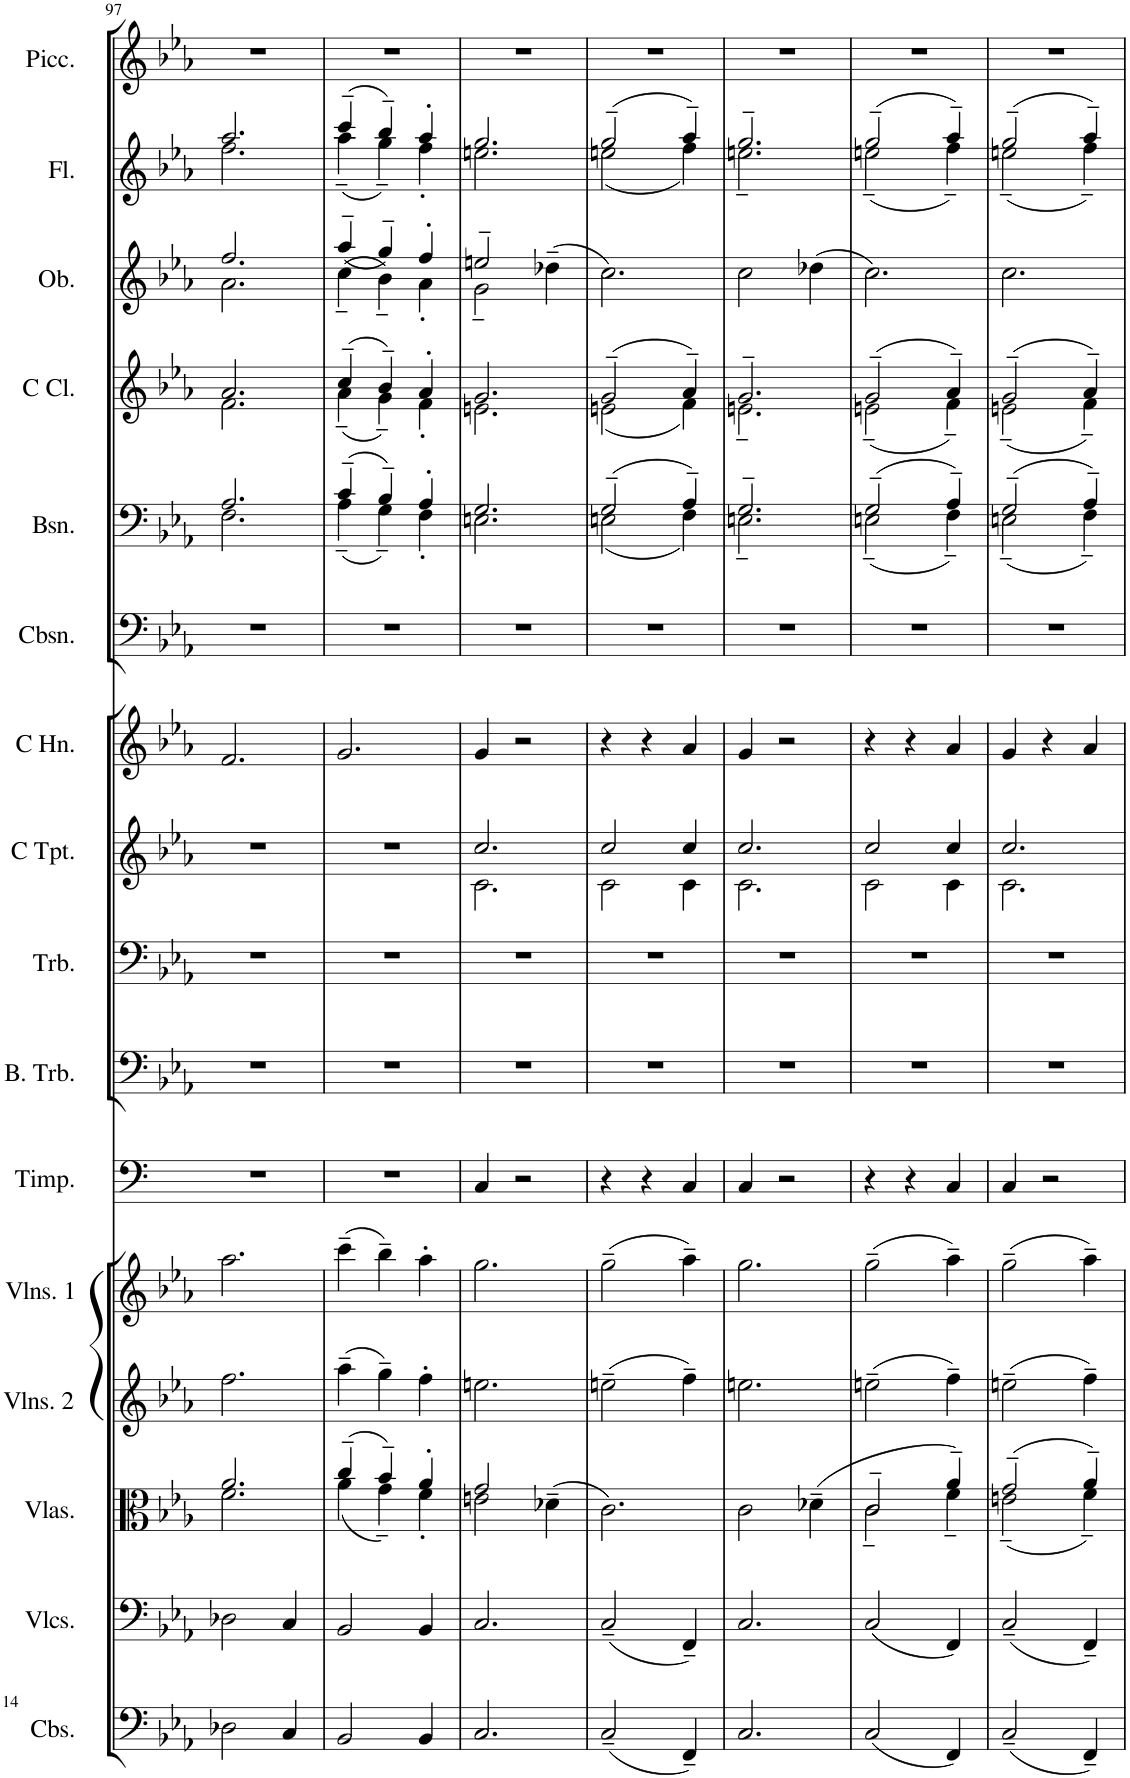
**kern	**kern	**kern	**kern	**kern	**kern	**kern	**kern	**kern	**kern	**kern	**kern	**kern	**kern	**kern	**kern
*part16	*part15	*part14	*part13	*part12	*part11	*part10	*part9	*part8	*part7	*part6	*part5	*part4	*part3	*part2	*part1
*staff16	*staff15	*staff14	*staff13	*staff12	*staff11	*staff10	*staff9	*staff8	*staff7	*staff6	*staff5	*staff4	*staff3	*staff2	*staff1
*I"Contrabasses	*I"Violoncellos	*I"Violas	*I"Violins 2	*I"Violins 1	*I"Timpani	*I"Bass Trombone	*I"Trombone	*I"C Trumpet	*I"C Horns	*I"Contrabassoon	*I"Bassoon	*I"C Clarinet	*I"Oboe	*I"Flute	*I"Piccolo
*I'Cbs.	*I'Vlcs.	*I'Vlas.	*I'Vlns. 2	*I'Vlns. 1	*I'Timp.	*I'B. Trb.	*I'Trb.	*I'C Tpt.	*I'C Hn.	*I'Cbsn.	*I'Bsn.	*I'C Cl.	*I'Ob.	*I'Fl.	*I'Picc.
!!LO:PB:g=z
*clefF4	*clefF4	*clefC3	*clefG2	*clefG2	*clefF4	*clefF4	*clefF4	*clefG2	*clefG2	*clefF4	*clefF4	*clefG2	*clefG2	*clefG2	*clefG2
*Trd7c12	*	*	*	*	*	*	*	*Trd1c2	*Trd4c7	*Trd7c12	*	*Trd1c2	*	*	*Trd-7c-12
*k[b-e-a-]	*k[b-e-a-]	*k[b-e-a-]	*k[b-e-a-]	*k[b-e-a-]	*k[]	*k[b-e-a-]	*k[b-e-a-]	*k[b-e-a-]	*k[b-e-a-]	*k[b-e-a-]	*k[b-e-a-]	*k[b-e-a-]	*k[b-e-a-]	*k[b-e-a-]	*k[b-e-a-]
*M3/4	*M3/4	*M3/4	*M3/4	*M3/4	*M3/4	*M3/4	*M3/4	*M3/4	*M3/4	*M3/4	*M3/4	*M3/4	*M3/4	*M3/4	*M3/4
=97	=97	=97	=97	=97	=97	=97	=97	=97	=97	=97	=97	=97	=97	=97	=97
*	*	*^	*	*	*	*	*	*	*	*	*^	*^	*^	*^	*
2D-X\	2D-X\	2.a-/	2.f\	2.ff\	2.aa-\	2.r	2.r	2.r	2.r	2.f/	2.r	2.A-/	2.F\	2.a-/	2.f\	2.a-\	2.ff/	2.aa-/	2.ff\	2.r
4C/	4C/	.	.	.	.	.	.	.	.	.	.	.	.	.	.	.	.	.	.	.
=98	=98	=98	=98	=98	=98	=98	=98	=98	=98	=98	=98	=98	=98	=98	=98	=98	=98	=98	=98	=98
2BB-/	2BB-/	(4cc~/	(4a-\	(4aa-~\	(4ccc~\	2.r	2.r	2.r	2.r	2.g/	2.r	(4c~/	(4A-~\	(4cc~/	(4a-~\	(4cc~\	(4aa-~/	(4ccc~/	(4aa-~\	2.r
.	.	4b-~/)	4g~\)	4gg~\)	4bb-~\)	.	.	.	.	.	.	4B-~/)	4G~\)	4b-~/)	4g~\)	4b-~\)	4gg~/)	4bb-~/)	4gg~\)	.
4BB-/	4BB-/	4a-'/	4f'\	4ff'\	4aa-'\	.	.	.	.	.	.	4A-'/	4F'\	4a-'/	4f'\	4a-'\	4ff'/	4aa-'/	4ff'\	.
=99	=99	=99	=99	=99	=99	=99	=99	=99	=99	=99	=99	=99	=99	=99	=99	=99	=99	=99	=99	=99
*	*	*	*	*	*	*	*	*	*^	*	*	*	*	*	*	*	*	*	*	*
2.C/	2.C/	2g/	2en\	2.een\	2.gg\	4C/	2.r	2.r	2.cc/	2.c\	4g/	2.r	2.G/	2.En\	2.g/	2.en\	2een~/	2g~\	2.gg/	2.een\	2.r
.	.	.	.	.	.	2r	.	.	.	.	2r	.	.	.	.	.	.	.	.	.	.
.	.	(4d-X~\	4ryy	.	.	.	.	.	.	.	.	.	.	.	.	.	(4dd-X~\	4ryy	.	.	.
*	*	*v	*v	*	*	*	*	*	*	*	*	*	*	*	*	*	*v	*v	*	*	*
=100	=100	=100	=100	=100	=100	=100	=100	=100	=100	=100	=100	=100	=100	=100	=100	=100	=100	=100	=100
(2C~/	(2C~/	2.c\)	(2een~\	(2gg~\	4r	2.r	2.r	2cc/	2c\	4r	2.r	(2G~/	(2En\	(2g~/	(2en\	2.cc\)	(2gg~/	(2een\	2.r
.	.	.	.	.	4r	.	.	.	.	4r	.	.	.	.	.	.	.	.	.
4FF~/)	4FF~/)	.	4ff~\)	4aa-~\)	4C/	.	.	4cc/	4c\	4a-/	.	4A-~/)	4F\)	4a-~/)	4f\)	.	4aa-~/)	4ff\)	.
=101	=101	=101	=101	=101	=101	=101	=101	=101	=101	=101	=101	=101	=101	=101	=101	=101	=101	=101	=101
2.C/	2.C/	2c\	2.een\	2.gg\	4C/	2.r	2.r	2.cc/	2.c\	4g/	2.r	2.G~/	2.En~\	2.g~/	2.en~\	2cc\	2.gg~/	2.een~\	2.r
.	.	.	.	.	2r	.	.	.	.	2r	.	.	.	.	.	.	.	.	.
.	.	(4d-X~\	.	.	.	.	.	.	.	.	.	.	.	.	.	(4dd-X\	.	.	.
=102	=102	=102	=102	=102	=102	=102	=102	=102	=102	=102	=102	=102	=102	=102	=102	=102	=102	=102	=102
*	*	*^	*	*	*	*	*	*	*	*	*	*	*	*	*	*	*	*	*
(2C/	(2C/	2c~/	2c~\	(2een~\	(2gg~\	4r	2.r	2.r	2cc/	2c\	4r	2.r	(2G~/	(2En~\	(2g~/	(2en~\	2.cc\)	(2gg~/	(2een~\	2.r
.	.	.	.	.	.	4r	.	.	.	.	4r	.	.	.	.	.	.	.	.	.
4FF/)	4FF/)	4a-~/)	4f~\	4ff~\)	4aa-~\)	4C/	.	.	4cc/	4c\	4a-/	.	4A-~/)	4F~\)	4a-~/)	4f~\)	.	4aa-~/)	4ff~\)	.
=103	=103	=103	=103	=103	=103	=103	=103	=103	=103	=103	=103	=103	=103	=103	=103	=103	=103	=103	=103	=103
(2C~/	(2C~/	(2g~/	(2en~\	(2een~\	(2gg~\	4C/	2.r	2.r	2.cc/	2.c\	4g/	2.r	(2G~/	(2En~\	(2g~/	(2en~\	2.cc\	(2gg~/	(2een~\	2.r
.	.	.	.	.	.	2r	.	.	.	.	4r	.	.	.	.	.	.	.	.	.
4FF~/)	4FF~/)	4a-~/)	4f~\)	4ff~\)	4aa-~\)	.	.	.	.	.	4a-/	.	4A-~/)	4F~\)	4a-~/)	4f~\)	.	4aa-~/)	4ff~\)	.
*	*	*	*	*	*	*	*	*	*	*	*	*	*v	*v	*	*	*	*v	*v	*
*	*	*v	*v	*	*	*	*	*	*v	*v	*	*	*	*v	*v	*	*	*
=	=	=	=	=	=	=	=	=	=	=	=	=	=	=	=
*-	*-	*-	*-	*-	*-	*-	*-	*-	*-	*-	*-	*-	*-	*-	*-
